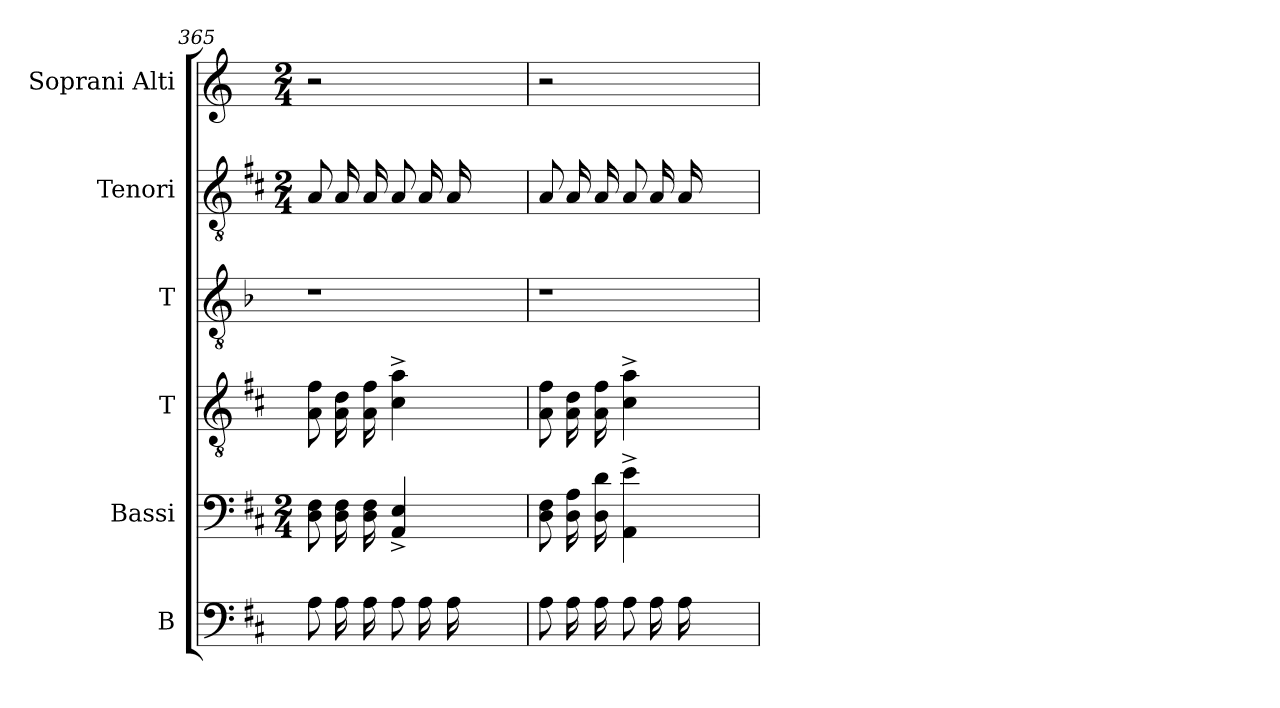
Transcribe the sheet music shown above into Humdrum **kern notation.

**kern	**kern	**kern	**kern	**kern	**kern
*part6	*part5	*part4	*part3	*part2	*part1
*staff6	*staff5	*staff4	*staff3	*staff2	*staff1
*I"B	*I"Bassi	*I"T	*I"T	*I"Tenori	*I"Soprani  Alti
*I'B	*I'B	*I'T	*I'T	*I'T	*I'S  A
*clefF4	*clefF4	*clefGv2	*clefGv2	*clefGv2	*clefG2
*k[f#c#]	*k[f#c#]	*k[f#c#]	*k[b-]	*k[f#c#]	*k[]
*D:	*D:	*D:	*F:	*D:	*C:
*	*M2/4	*	*	*M2/4	*M2/4
=365	=365	=365	=365	=365	=365
8A\	8F#\ 8D\	8f#\ 8A\	1r	8A/	2r
16A\	16F#\ 16D\	16d\ 16A\	.	16A/	.
16A\	16F#\ 16D\	16f#\ 16A\	.	16A/	.
8A\	4E/^> 4AA/^>	4a\^> 4c#\^>	.	8A/	.
16A\	.	.	.	16A/	.
16A\	.	.	.	16A/	.
2ryy	2ryy	2ryy	.	2ryy	2ryy
!!LO:LB:g=z
=366	=366	=366	=366	=366	=366
8A\	8F#\ 8D\	8f#\ 8A\	1r	8A/	2r
16A\	16A\ 16D\	16d\ 16A\	.	16A/	.
16A\	16d\ 16D\	16f#\ 16A\	.	16A/	.
8A\	4e\^> 4AA\^>	4a\^> 4c#\^>	.	8A/	.
16A\	.	.	.	16A/	.
16A\	.	.	.	16A/	.
2ryy	2ryy	2ryy	.	2ryy	2ryy
=	=	=	=	=	=
*-	*-	*-	*-	*-	*-
